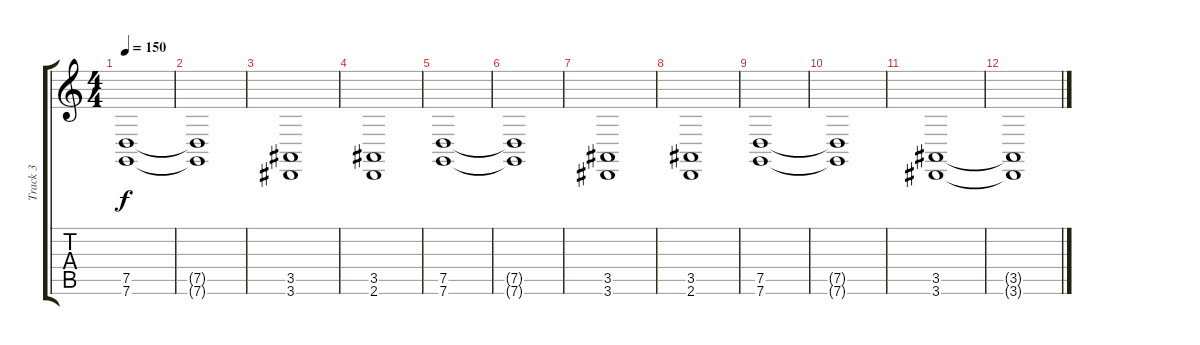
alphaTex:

\track ("Track 3" "Track 3") {instrument pad2warm}
\staff {score tabs}
\tuning (D4 A3 F3 C3 G2 C2) {hide}
\ts (4 4)
\tempo 150
\clef g2
\ks c
(7.5 7.6).1{dy f} |
(7.5{t} 7.6{t}).1 |
(3.5 3.6).1 |
(3.5 2.6).1 |
(7.5 7.6).1 |
(7.5{t} 7.6{t}).1 |
(3.5 3.6).1 |
(3.5 2.6).1 |
(7.5 7.6).1 |
(7.5{t} 7.6{t}).1 |
(3.5 3.6).1 |
(3.5{t} 3.6{t}).1
